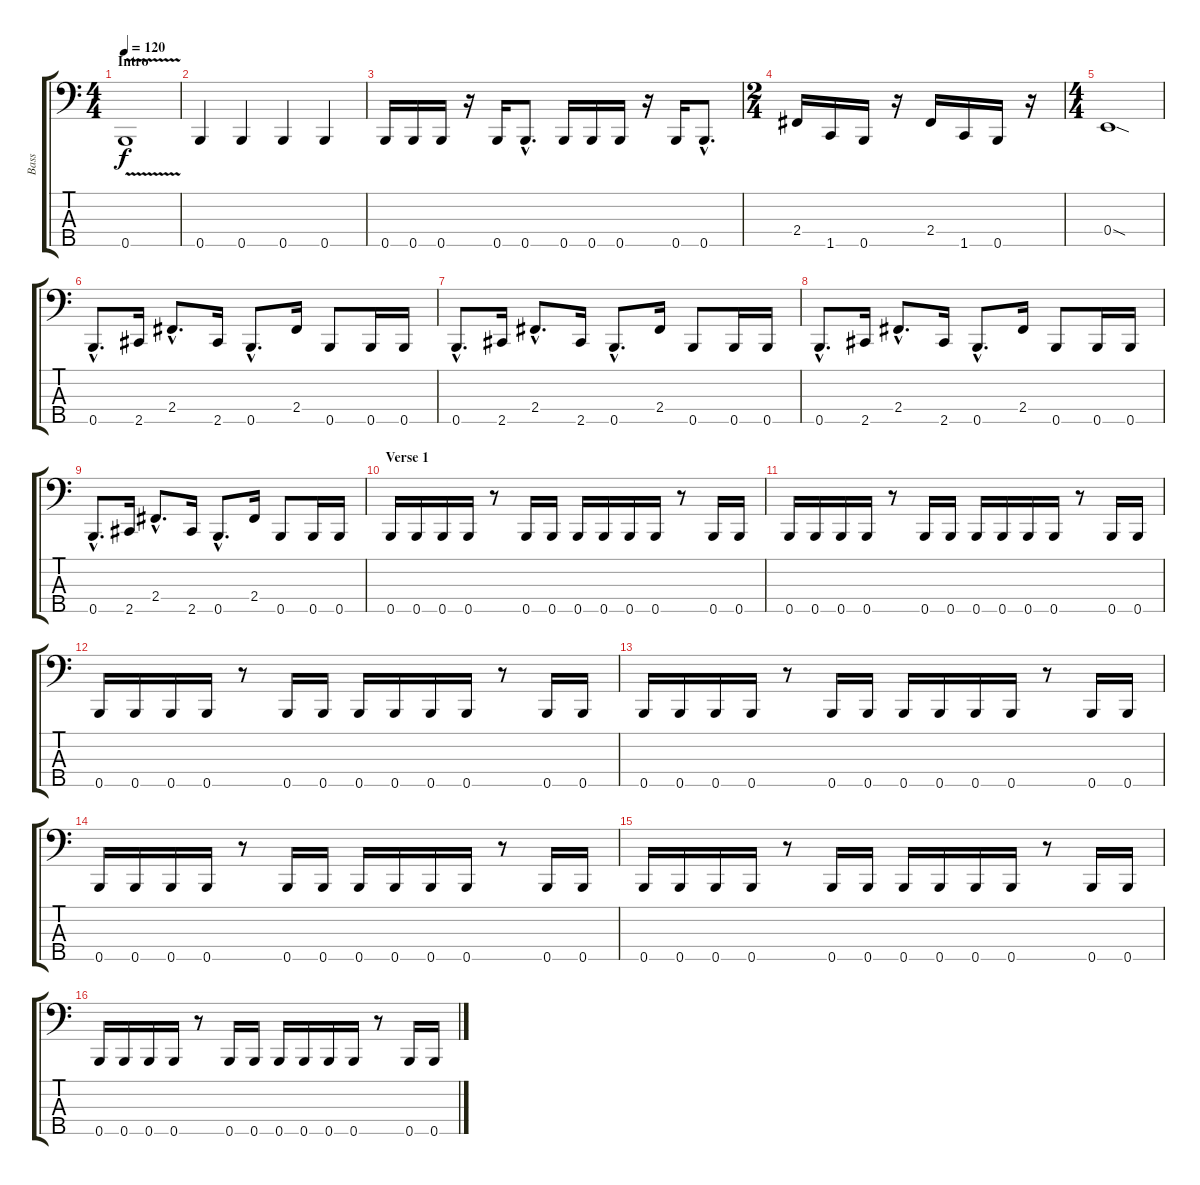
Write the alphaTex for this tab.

\track ("Bass" "Bass") {instrument electricbasspick}
\staff {score tabs}
\tuning (G2 D2 A1 E1 B0) {hide}
\ts (4 4)
\section ("" "Intro")
\tempo 120
\clef f4
\ks c
0.5{v}.1{dy f instrument electricbasspick} |
0.5.4 0.5.4 0.5.4 0.5.4 |
0.5.16 0.5.16 0.5.16 r.16 0.5.16 0.5{hac}.8{d} 0.5.16 0.5.16 0.5.16 r.16 0.5.16 0.5{hac}.8{d} |
\ts (2 4)
2.4.16 1.5.16 0.5.16 r.16 2.4.16 1.5.16 0.5.16 r.16 |
\ts (4 4)
0.4{sod}.1 |
0.5{hac}.8{d} 2.5.16 2.4{hac}.8{d} 2.5.16 0.5{hac}.8{d} 2.4.16 0.5.8 0.5.16 0.5.16 |
0.5{hac}.8{d} 2.5.16 2.4{hac}.8{d} 2.5.16 0.5{hac}.8{d} 2.4.16 0.5.8 0.5.16 0.5.16 |
0.5{hac}.8{d} 2.5.16 2.4{hac}.8{d} 2.5.16 0.5{hac}.8{d} 2.4.16 0.5.8 0.5.16 0.5.16 |
0.5{hac}.8{d} 2.5.16 2.4{hac}.8{d} 2.5.16 0.5{hac}.8{d} 2.4.16 0.5.8 0.5.16 0.5.16 |
\section ("" "Verse 1")
0.5.16 0.5.16 0.5.16 0.5.16 r.8 0.5.16 0.5.16 0.5.16 0.5.16 0.5.16 0.5.16 r.8 0.5.16 0.5.16 |
0.5.16 0.5.16 0.5.16 0.5.16 r.8 0.5.16 0.5.16 0.5.16 0.5.16 0.5.16 0.5.16 r.8 0.5.16 0.5.16 |
0.5.16 0.5.16 0.5.16 0.5.16 r.8 0.5.16 0.5.16 0.5.16 0.5.16 0.5.16 0.5.16 r.8 0.5.16 0.5.16 |
0.5.16 0.5.16 0.5.16 0.5.16 r.8 0.5.16 0.5.16 0.5.16 0.5.16 0.5.16 0.5.16 r.8 0.5.16 0.5.16 |
0.5.16 0.5.16 0.5.16 0.5.16 r.8 0.5.16 0.5.16 0.5.16 0.5.16 0.5.16 0.5.16 r.8 0.5.16 0.5.16 |
0.5.16 0.5.16 0.5.16 0.5.16 r.8 0.5.16 0.5.16 0.5.16 0.5.16 0.5.16 0.5.16 r.8 0.5.16 0.5.16 |
0.5.16 0.5.16 0.5.16 0.5.16 r.8 0.5.16 0.5.16 0.5.16 0.5.16 0.5.16 0.5.16 r.8 0.5.16 0.5.16
